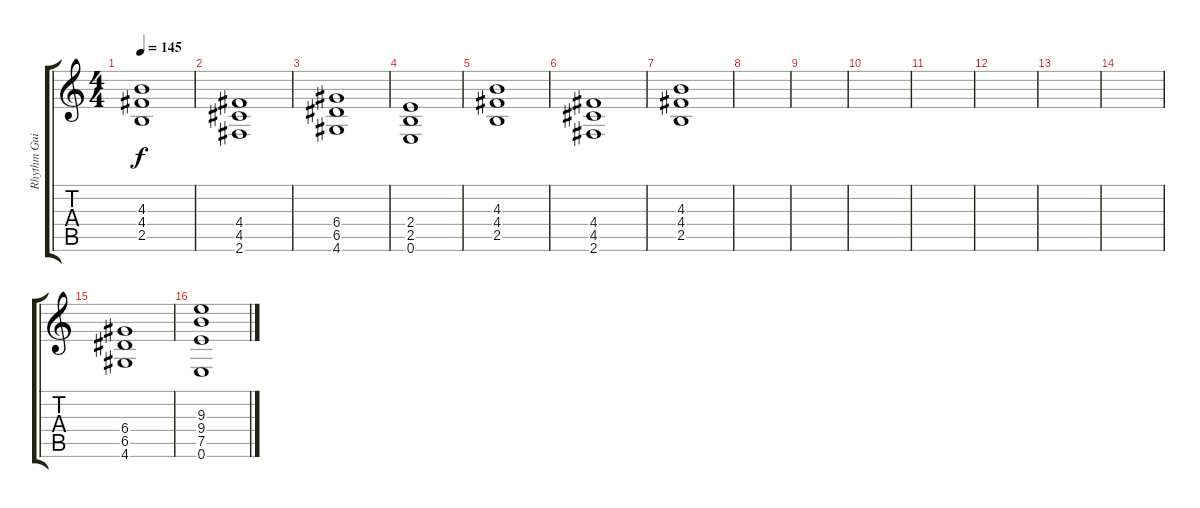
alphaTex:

\track ("Rhythm Guitar" "Rhythm Gui") {instrument overdrivenguitar}
\staff {score tabs}
\tuning (E4 B3 G3 D3 A2 E2) {hide}
\ts (4 4)
\tempo 145
\clef g2
\ks c
(4.3 4.4 2.5).1{dy f} |
(4.4 4.5 2.6).1 |
(6.4 6.5 4.6).1 |
(2.4 2.5 0.6).1 |
(4.3 4.4 2.5).1 |
(4.4 4.5 2.6).1 |
(4.3 4.4 2.5).1 |
|
|
|
|
|
|
|
(6.4 6.5 4.6).1{instrument overdrivenguitar} |
(9.3 9.4 7.5 0.6).1
